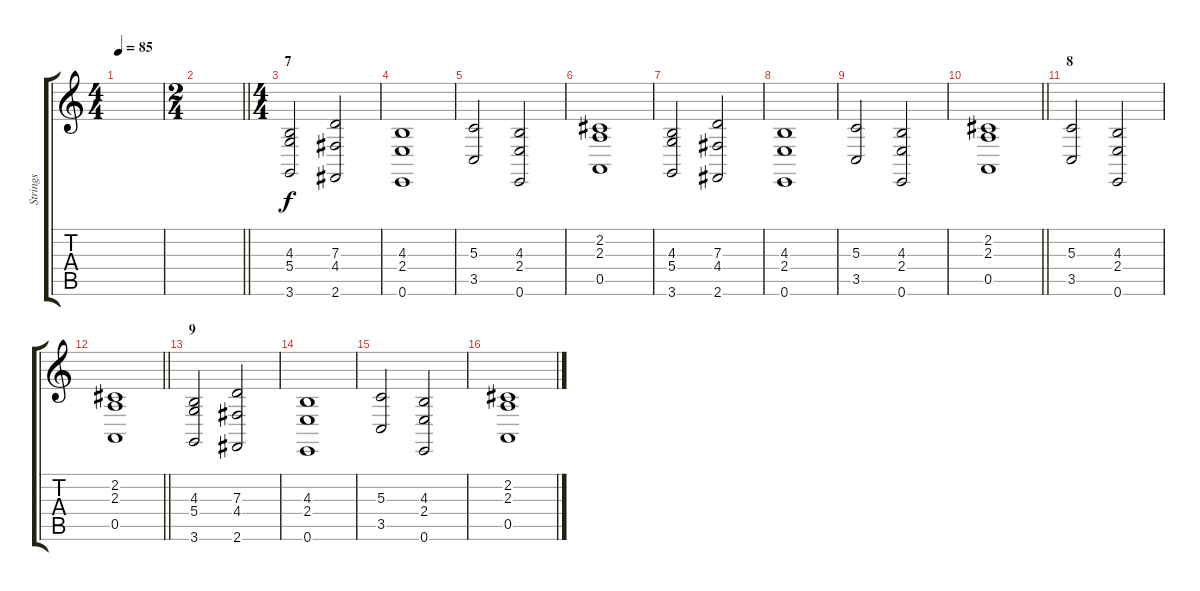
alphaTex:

\track ("Strings" "Strings") {instrument stringensemble1}
\staff {score tabs}
\tuning (E4 B3 G3 D3 A2 E2) {hide}
\ts (4 4)
\tempo 85
\clef g2
\ks c
|
\ts (2 4)
\barLineRight lightlight
|
\ts (4 4)
\section ("" "7")
(4.3 5.4 3.6).2 (7.3 4.4 2.6).2 |
(4.3 2.4 0.6).1 |
(5.3 3.5).2 (4.3 2.4 0.6).2 |
(2.2 2.3 0.5).1 |
(4.3 5.4 3.6).2 (7.3 4.4 2.6).2 |
(4.3 2.4 0.6).1 |
(5.3 3.5).2 (4.3 2.4 0.6).2 |
\barLineRight lightlight
(2.2 2.3 0.5).1 |
\section ("" "8")
(5.3 3.5).2 (4.3 2.4 0.6).2 |
\barLineRight lightlight
(2.2 2.3 0.5).1 |
\section ("" "9")
(4.3 5.4 3.6).2 (7.3 4.4 2.6).2 |
(4.3 2.4 0.6).1 |
(5.3 3.5).2 (4.3 2.4 0.6).2 |
(2.2 2.3 0.5).1
